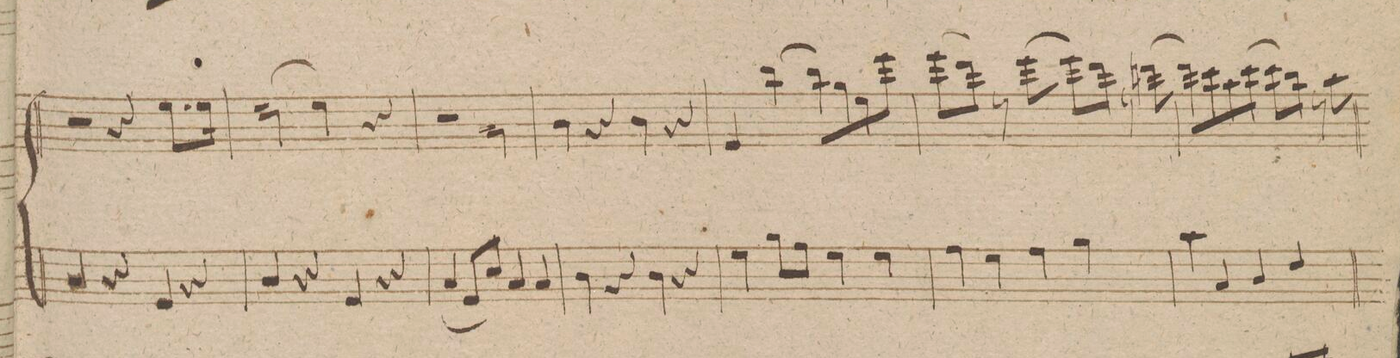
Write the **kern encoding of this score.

**kern
*I"Organo
*clefF4
*k[f#]
*met(c)
*M4/4
4D/
4r
4GG
4r
=11
4D/
4r
4GG
4r
=12
(<4AA
8GGL)
8EJ
4C
4C
=13
4D
4r
4D
4r
=14
4G
8BL
8AJ
4G
4G
=15
4A
4G
4A
4B
=16
4c
4C
4D/
4F#/
=17
*-
